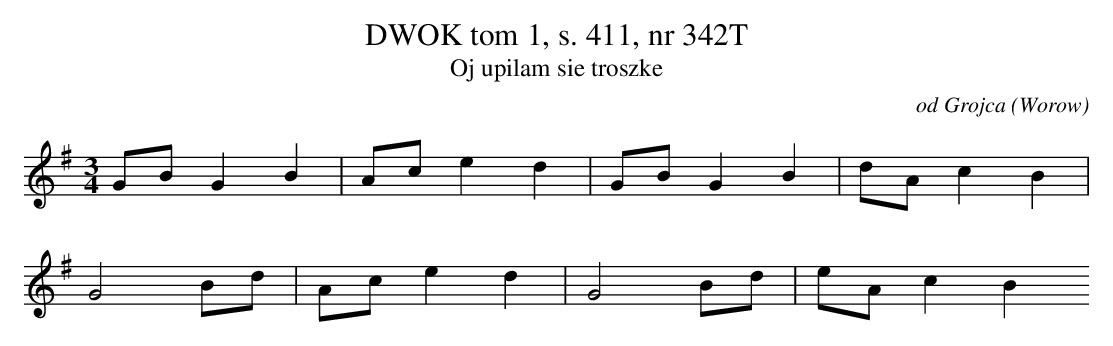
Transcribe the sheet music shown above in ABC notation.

X:1
T: DWOK tom 1, s. 411, nr 342T
T: Oj upilam sie troszke
O: od Grojca (Worow)
M: 3/4
L: 1/8
K: G
GBG2B2 | Ace2d2 | GBG2B2 | dAc2B2 |
G4Bd | Ace2d2 | G4Bd | eAc2B2
